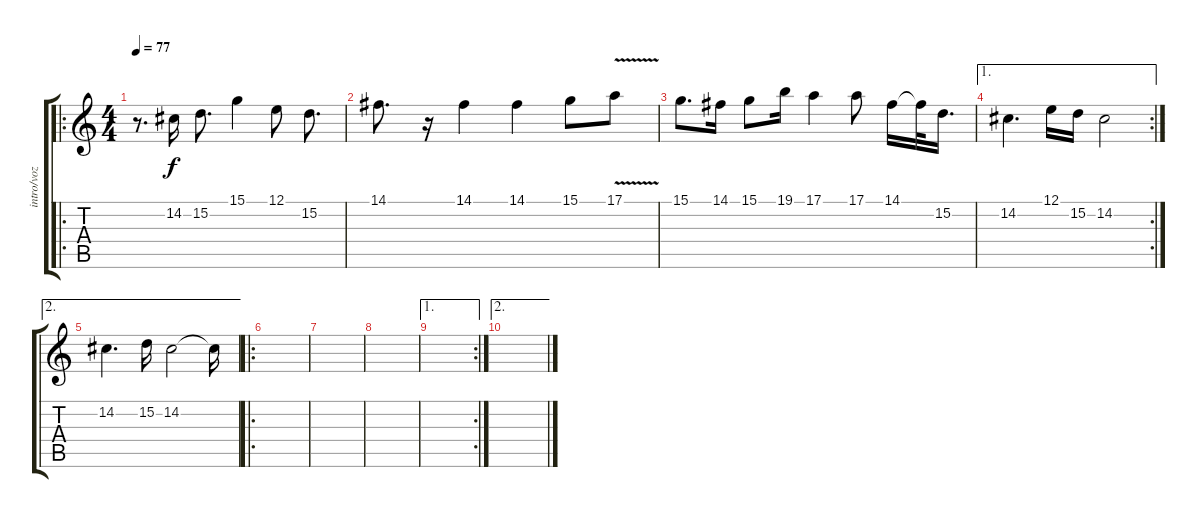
\track ("intro/voz" "intro/voz") {instrument viola}
\staff {score tabs}
\tuning (E4 B3 G3 D3 A2 E2) {hide}
\ro
\ts (4 4)
\tempo 77
\clef g2
\ks c
r.8{d dy f volume 11 instrument viola} 14.2.16 15.2.8{d} 15.1.4 12.1.8 15.2.8{d} |
14.1.8{d} r.16 14.1.4 14.1.4 15.1.8 17.1{v}.8 |
15.1.8{d} 14.1.16 15.1.8 19.1.16 17.1.4 17.1.8 14.1.16 14.1{t}.32 15.2.16{d} |
\ae 1
\rc 2
14.2.4{d} 12.1.16{volume 7 instrument synthvoice} 15.2.16 14.2.2 |
\ae 2
14.2.4{d} 15.2.16{volume 7 instrument synthvoice} 14.2.2 14.2{t}.16 |
\ro
|
|
|
\ae 1
\rc 2
|
\ae 2
